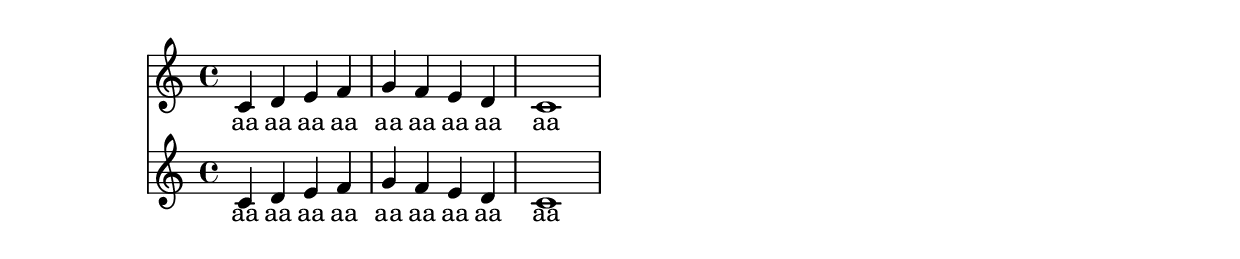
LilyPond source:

% Do not edit this file; it is automatically
% generated from Documentation/snippets/new
% This file is in the public domain.
%% Note: this file works from version 2.13.39
\version "2.13.39"

\header {
%% Translation of GIT committish: 0b3f8eb5000541aacdb027a93db57c199fd8ba04
  texidoces = "
Este fragmento de código muestra cómo situar la línea de base de la
letra más cerca del pentagrama.

"
  doctitlees = "Ajuste del especiado vertical de la letra"


%% Translation of GIT committish: 9a65042d49324f2e3dff18c4b0858def81232eea
  texidocfr = "
Cet extrait illustre la manière de rapprocher la ligne de paroles
de la portée.

"
  doctitlefr = "Ajustement de l'espacement vertical des paroles"


  lsrtags = "text, vocal-music, spacing"
  texidoc = "
This snippet shows how to bring the lyrics line closer to the staff.

"
  doctitle = "Adjusting lyrics vertical spacing"
} % begin verbatim


% Default layout:
<<
  \new Staff \new Voice = melody \relative c' {
    c4 d e f
    g4 f e d
    c1
  }
  \new Lyrics \lyricsto melody { aa aa aa aa aa aa aa aa aa }

  % Reducing the minimum space below the staff and above the lyrics:
  \new Staff {
    \new Voice = melody \relative c' {
      c4 d e f
      g4 f e d
      c1
    }
  }
  \new Lyrics \with {
    \override VerticalAxisGroup #'nonstaff-relatedstaff-spacing = #'((space . 1))
  }
  \lyricsto melody { aa aa aa aa aa aa aa aa aa }
>>
